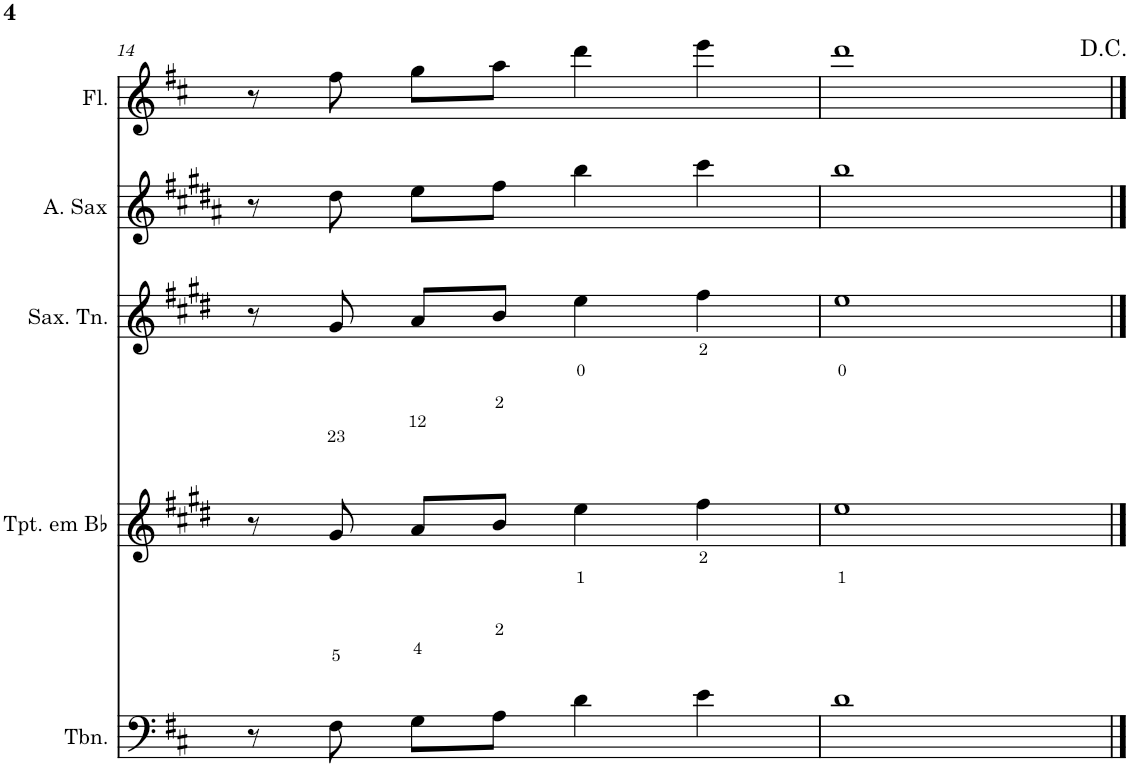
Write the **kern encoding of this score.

**kern	**kern	**kern	**kern	**kern
*part5	*part4	*part3	*part2	*part1
*staff5	*staff4	*staff3	*staff2	*staff1
*I"Trombone	*I"Trompete em Bb	*I"Saxofone Tenor	*I"Saxofone Alto	*I"Flauta Transversal
*I'Tbn.	*I'Tpt. em Bb	*I'Sax. Tn.	*	*I'Fl.
!!LO:PB:g=z
*clefF4	*clefG2	*clefG2	*clefG2	*clefG2
*	*Trd1c2	*Trd8c14	*Trd5c9	*
*k[f#c#]	*k[f#c#g#d#]	*k[f#c#g#d#]	*k[f#c#g#d#a#]	*k[f#c#]
*M4/4	*M4/4	*M4/4	*M4/4	*M4/4
*met(c)	*met(c)	*met(c)	*met(c)	*met(c)
=14	=14	=14	=14	=14
8r	8r	8r	8r	8r
8F#\	8g#/	8g#/	8dd#\	8ff#\
8G\L	8a/L	8a/L	8ee\L	8gg\L
8A\J	8b/J	8b/J	8ff#\J	8aa\J
4d\	4ee\	4ee\	4bb\	4ddd\
4e\	4ff#\	4ff#\	4ccc#\	4eee\
=15	=15	=15	=15	=15
1d	1ee	1ee	1bb	1ddd
==	==	==	==	==
*-	*-	*-	*-	*-
